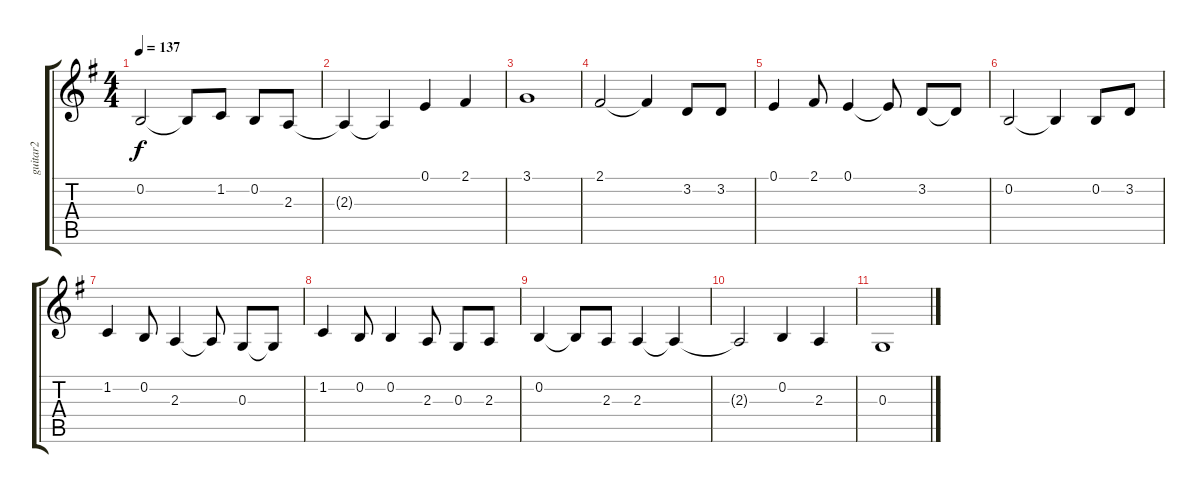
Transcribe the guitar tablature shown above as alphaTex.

\track ("guitar2" "guitar2") {instrument oboe}
\staff {score tabs}
\tuning (E4 B3 G3 D3 A2 E2) {hide}
\ts (4 4)
\tempo 137
\clef g2
\ks g
0.2.2{dy f} 0.2{t}.8 1.2.8 0.2.8 2.3.8 |
2.3{t}.4 2.3{t}.4 0.1.4 2.1.4 |
3.1.1 |
2.1.2 2.1{t}.4 3.2.8 3.2.8 |
0.1.4 2.1.8 0.1.4 0.1{t}.8 3.2.8 3.2{t}.8 |
0.2.2 0.2{t}.4 0.2.8 3.2.8 |
1.2.4 0.2.8 2.3.4 2.3{t}.8 0.3.8 0.3{t}.8 |
1.2.4 0.2.8 0.2.4 2.3.8 0.3.8 2.3.8 |
0.2.4 0.2{t}.8 2.3.8 2.3.4 2.3{t}.4 |
2.3{t}.2 0.2.4 2.3.4 |
0.3.1
